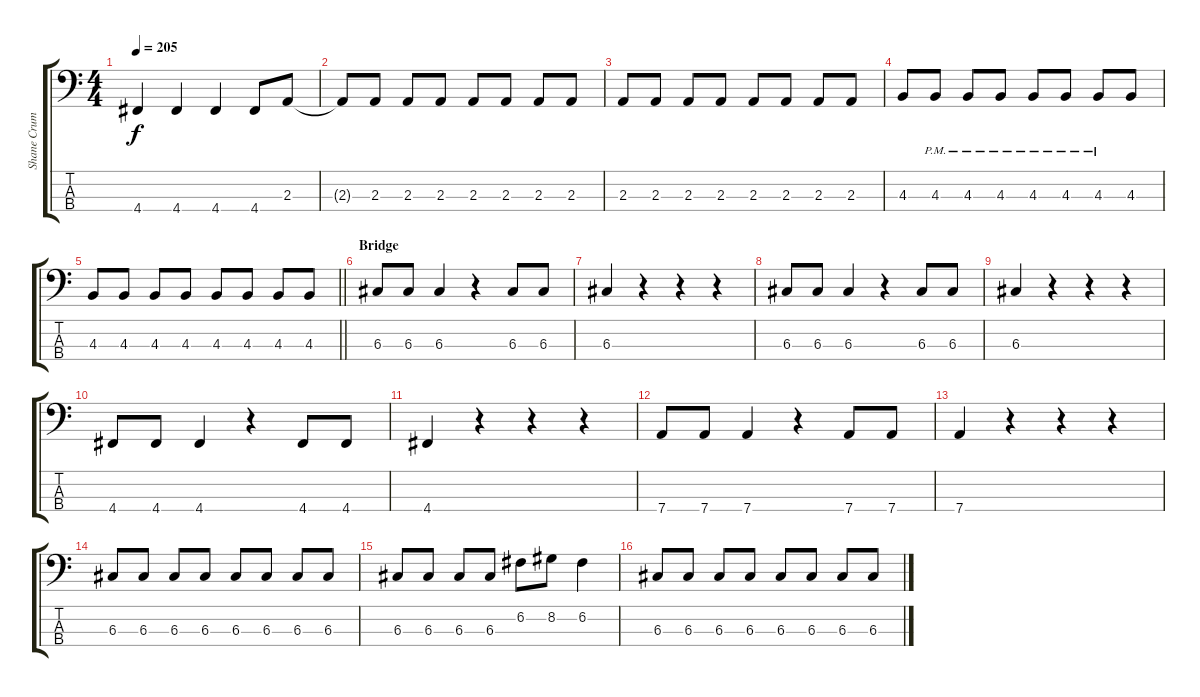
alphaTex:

\track ("Shane Crump - Bass" "Shane Crum") {instrument electricbasspick}
\staff {score tabs}
\tuning (F2 C2 G1 D1) {hide}
\ts (4 4)
\tempo 205
\clef f4
\ks c
4.4{t}.4{dy f} 4.4.4 4.4.4 4.4.8 2.3.8 |
2.3{t}.8 2.3.8 2.3.8 2.3.8 2.3.8 2.3.8 2.3.8 2.3.8 |
2.3.8 2.3.8 2.3.8 2.3.8 2.3.8 2.3.8 2.3.8 2.3.8 |
4.3.8 4.3{pm}.8 4.3{pm}.8 4.3{pm}.8 4.3{pm}.8 4.3{pm}.8 4.3{pm}.8 4.3.8 |
\barLineRight lightlight
4.3.8 4.3.8 4.3.8 4.3.8 4.3.8 4.3.8 4.3.8 4.3.8 |
\section ("" "Bridge")
6.3.8 6.3.8 6.3.4 r.4 6.3.8 6.3.8 |
6.3.4 r.4 r.4 r.4 |
6.3.8 6.3.8 6.3.4 r.4 6.3.8 6.3.8 |
6.3.4 r.4 r.4 r.4 |
4.4.8 4.4.8 4.4.4 r.4 4.4.8 4.4.8 |
4.4.4 r.4 r.4 r.4 |
7.4.8 7.4.8 7.4.4 r.4 7.4.8 7.4.8 |
7.4.4 r.4 r.4 r.4 |
6.3.8 6.3.8 6.3.8 6.3.8 6.3.8 6.3.8 6.3.8 6.3.8 |
6.3.8 6.3.8 6.3.8 6.3.8 6.2.8 8.2.8 6.2.4 |
6.3.8 6.3.8 6.3.8 6.3.8 6.3.8 6.3.8 6.3.8 6.3.8
